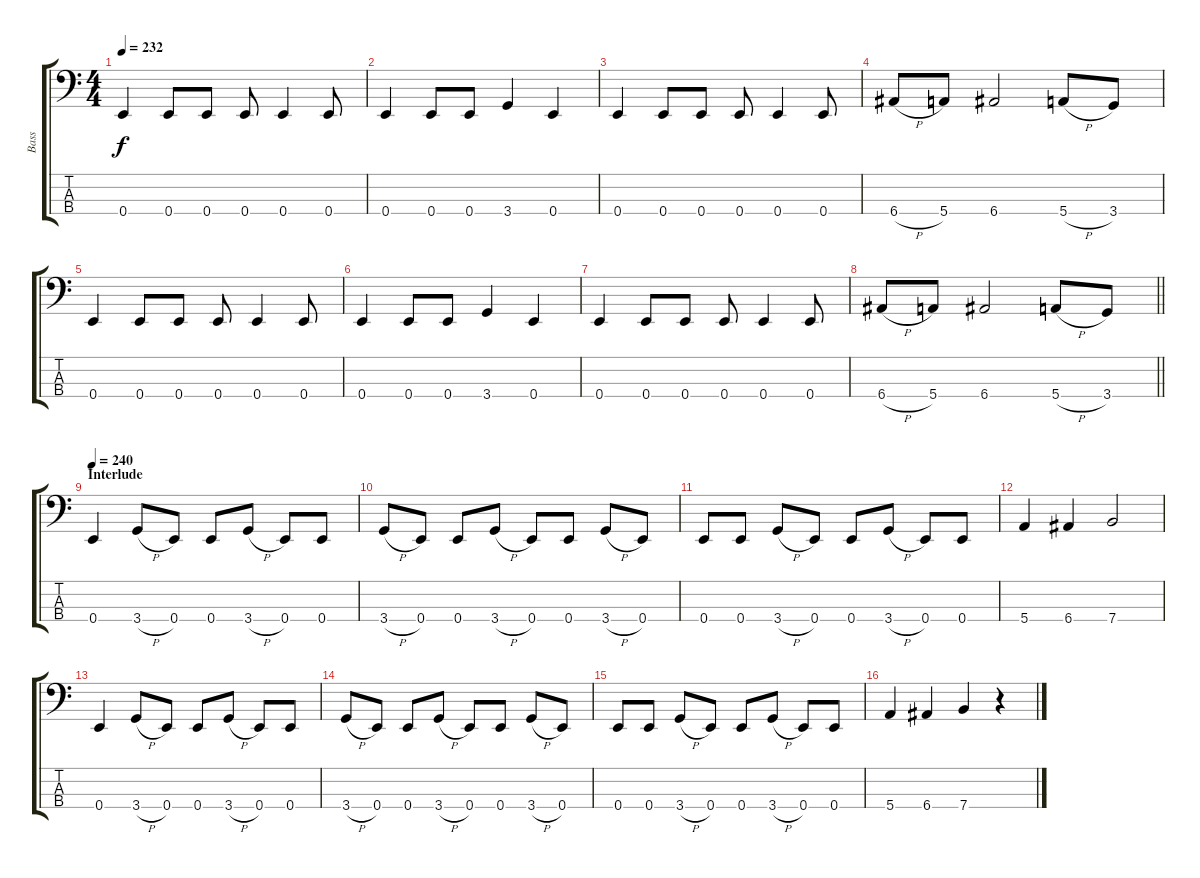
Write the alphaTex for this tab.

\track ("Bass" "Bass") {instrument electricbassfinger}
\staff {score tabs}
\tuning (G2 D2 A1 E1) {hide}
\ts (4 4)
\tempo 232
\clef f4
\ks c
0.4.4{dy f} 0.4.8 0.4.8 0.4.8 0.4.4 0.4.8 |
0.4.4 0.4.8 0.4.8 3.4.4 0.4.4 |
0.4.4 0.4.8 0.4.8 0.4.8 0.4.4 0.4.8 |
6.4{h}.8 5.4.8 6.4.2 5.4{h}.8 3.4.8 |
0.4.4 0.4.8 0.4.8 0.4.8 0.4.4 0.4.8 |
0.4.4 0.4.8 0.4.8 3.4.4 0.4.4 |
0.4.4 0.4.8 0.4.8 0.4.8 0.4.4 0.4.8 |
\barLineRight lightlight
6.4{h}.8 5.4.8 6.4.2 5.4{h}.8 3.4.8 |
\section ("" "Interlude")
\tempo 240
0.4.4 3.4{h}.8 0.4.8 0.4.8 3.4{h}.8 0.4.8 0.4.8 |
3.4{h}.8 0.4.8 0.4.8 3.4{h}.8 0.4.8 0.4.8 3.4{h}.8 0.4.8 |
0.4.8 0.4.8 3.4{h}.8 0.4.8 0.4.8 3.4{h}.8 0.4.8 0.4.8 |
5.4.4 6.4.4 7.4.2 |
0.4.4 3.4{h}.8 0.4.8 0.4.8 3.4{h}.8 0.4.8 0.4.8 |
3.4{h}.8 0.4.8 0.4.8 3.4{h}.8 0.4.8 0.4.8 3.4{h}.8 0.4.8 |
0.4.8 0.4.8 3.4{h}.8 0.4.8 0.4.8 3.4{h}.8 0.4.8 0.4.8 |
5.4.4 6.4.4 7.4.4 r.4
